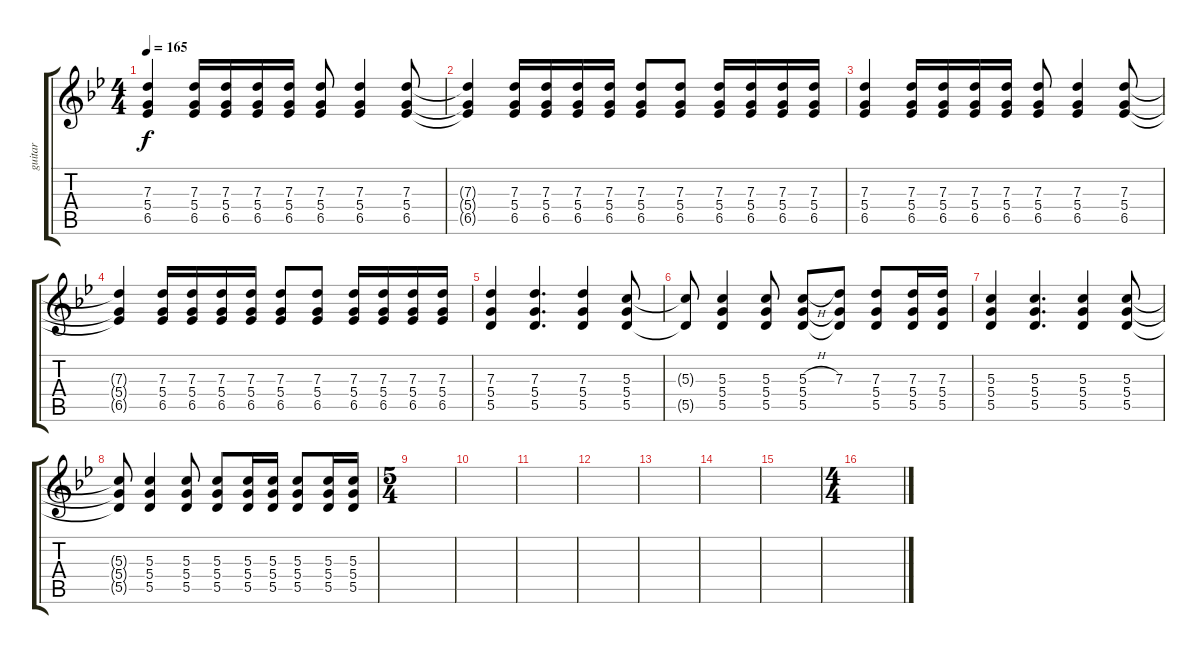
\track ("guitar" "guitar") {instrument electricguitarclean}
\staff {score tabs}
\tuning (E4 B3 G3 D3 A2 E2) {hide}
\ts (4 4)
\tempo 165
\clef g2
\ks bb
(7.3 5.4 6.5).4{dy f} (7.3 5.4 6.5).16 (7.3 5.4 6.5).16 (7.3 5.4 6.5).16 (7.3 5.4 6.5).16 (7.3 5.4 6.5).8 (7.3 5.4 6.5).4 (7.3 5.4 6.5).8 |
(7.3{t} 5.4{t} 6.5{t}).4 (7.3 5.4 6.5).16 (7.3 5.4 6.5).16 (7.3 5.4 6.5).16 (7.3 5.4 6.5).16 (7.3 5.4 6.5).8 (7.3 5.4 6.5).8 (7.3 5.4 6.5).16 (7.3 5.4 6.5).16 (7.3 5.4 6.5).16 (7.3 5.4 6.5).16 |
(7.3 5.4 6.5).4 (7.3 5.4 6.5).16 (7.3 5.4 6.5).16 (7.3 5.4 6.5).16 (7.3 5.4 6.5).16 (7.3 5.4 6.5).8 (7.3 5.4 6.5).4 (7.3 5.4 6.5).8 |
(7.3{t} 5.4{t} 6.5{t}).4 (7.3 5.4 6.5).16 (7.3 5.4 6.5).16 (7.3 5.4 6.5).16 (7.3 5.4 6.5).16 (7.3 5.4 6.5).8 (7.3 5.4 6.5).8 (7.3 5.4 6.5).16 (7.3 5.4 6.5).16 (7.3 5.4 6.5).16 (7.3 5.4 6.5).16 |
(7.3 5.4 5.5).4 (7.3 5.4 5.5).4{d} (7.3 5.4 5.5).4 (5.3 5.4 5.5).8 |
(5.3{t} 5.5{t}).8 (5.3 5.4 5.5).4 (5.3 5.4 5.5).8 (5.3{h} 5.4 5.5).8 (7.3 5.4{t} 5.5{t}).8 (7.3 5.4 5.5).8 (7.3 5.4 5.5).16 (7.3 5.4 5.5).16 |
(5.3 5.4 5.5).4 (5.3 5.4 5.5).4{d} (5.3 5.4 5.5).4 (5.3 5.4 5.5).8 |
(5.3{t} 5.4{t} 5.5{t}).8 (5.3 5.4 5.5).4 (5.3 5.4 5.5).8 (5.3 5.4 5.5).8 (5.3 5.4 5.5).16 (5.3 5.4 5.5).16 (5.3 5.4 5.5).8 (5.3 5.4 5.5).16 (5.3 5.4 5.5).16 |
\ts (5 4)
|
|
|
|
|
|
|
\ts (4 4)
